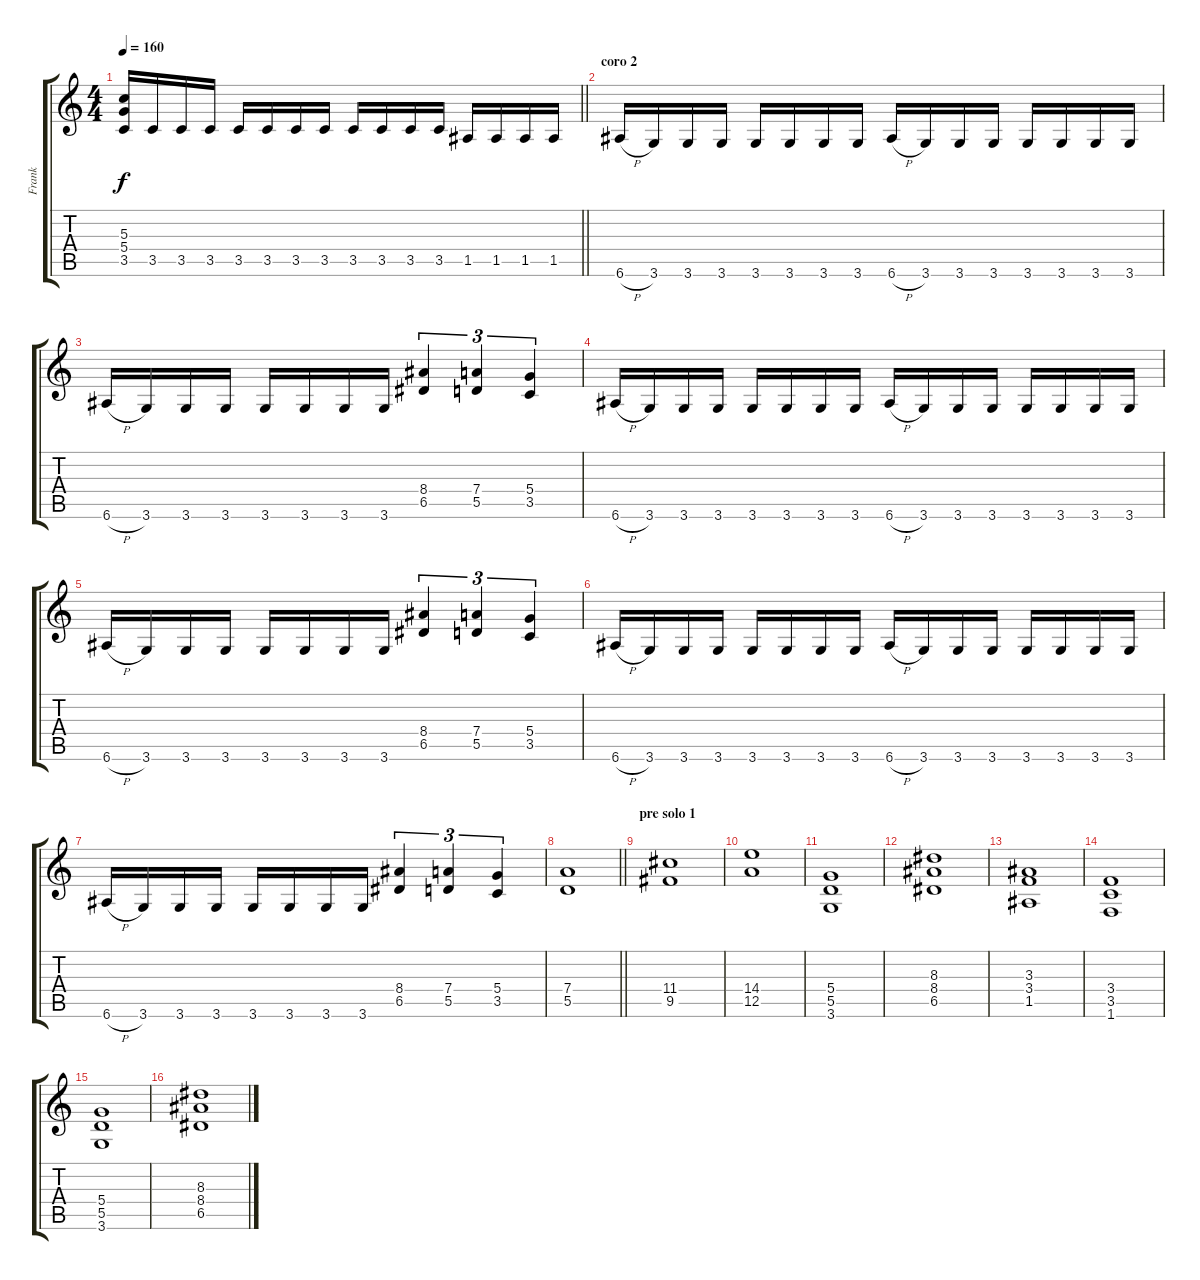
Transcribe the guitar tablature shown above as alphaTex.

\track ("Frank" "Frank") {solo instrument overdrivenguitar}
\staff {score tabs}
\tuning (E4 B3 G3 D3 A2 E2) {hide}
\ts (4 4)
\tempo 160
\clef g2
\barLineRight lightlight
\ks c
(5.3 5.4 3.5).16{dy f} 3.5.16 3.5.16 3.5.16 3.5.16 3.5.16 3.5.16 3.5.16 3.5.16 3.5.16 3.5.16 3.5.16 1.5.16 1.5.16 1.5.16 1.5.16 |
\section ("" "coro 2")
6.6{h}.16 3.6.16 3.6.16 3.6.16 3.6.16 3.6.16 3.6.16 3.6.16 6.6{h}.16 3.6.16 3.6.16 3.6.16 3.6.16 3.6.16 3.6.16 3.6.16 |
6.6{h}.16 3.6.16 3.6.16 3.6.16 3.6.16 3.6.16 3.6.16 3.6.16 (8.4 6.5).4{tu (3 2)} (7.4 5.5).4{tu (3 2)} (5.4 3.5).4{tu (3 2)} |
6.6{h}.16 3.6.16 3.6.16 3.6.16 3.6.16 3.6.16 3.6.16 3.6.16 6.6{h}.16 3.6.16 3.6.16 3.6.16 3.6.16 3.6.16 3.6.16 3.6.16 |
6.6{h}.16 3.6.16 3.6.16 3.6.16 3.6.16 3.6.16 3.6.16 3.6.16 (8.4 6.5).4{tu (3 2)} (7.4 5.5).4{tu (3 2)} (5.4 3.5).4{tu (3 2)} |
6.6{h}.16 3.6.16 3.6.16 3.6.16 3.6.16 3.6.16 3.6.16 3.6.16 6.6{h}.16 3.6.16 3.6.16 3.6.16 3.6.16 3.6.16 3.6.16 3.6.16 |
6.6{h}.16 3.6.16 3.6.16 3.6.16 3.6.16 3.6.16 3.6.16 3.6.16 (8.4 6.5).4{tu (3 2)} (7.4 5.5).4{tu (3 2)} (5.4 3.5).4{tu (3 2)} |
\barLineRight lightlight
(7.4 5.5).1 |
\section ("" "pre solo 1")
(11.4 9.5).1 |
(14.4 12.5).1 |
(5.4 5.5 3.6).1 |
(8.3 8.4 6.5).1 |
(3.3 3.4 1.5).1 |
(3.4 3.5 1.6).1 |
(5.4 5.5 3.6).1 |
(8.3 8.4 6.5).1
